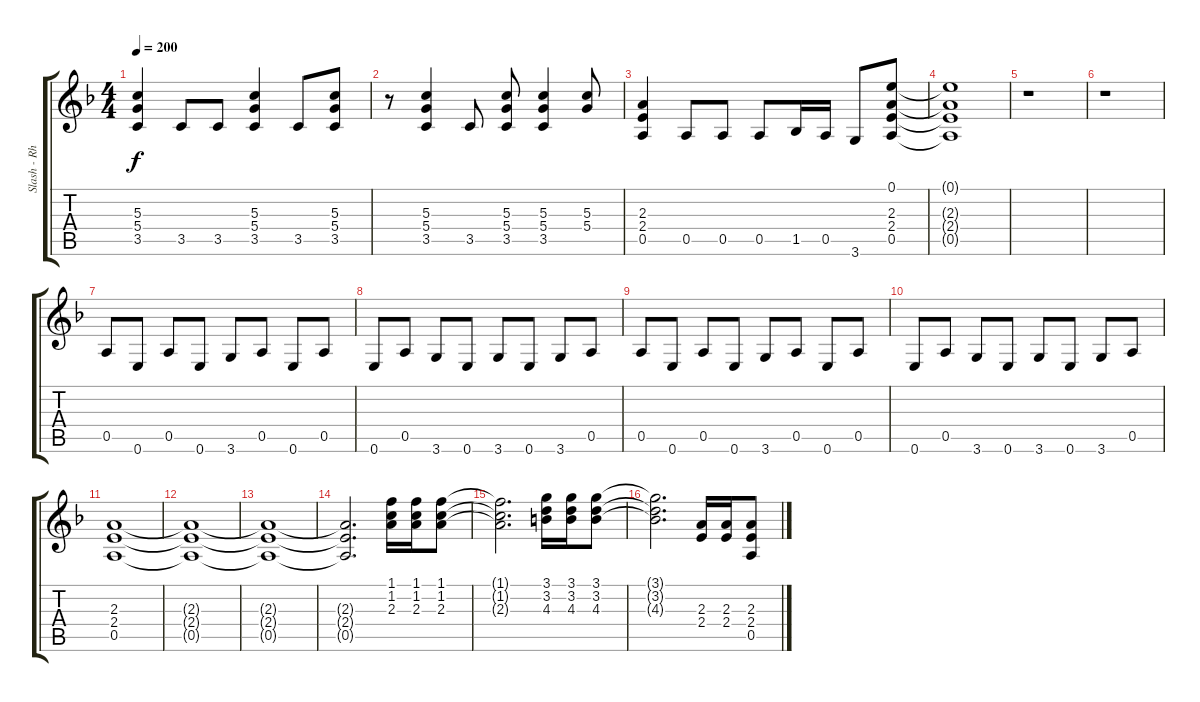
\track ("Slash - Rhythm Guitar" "Slash - Rh") {instrument distortionguitar}
\staff {score tabs}
\tuning (E4 B3 G3 D3 A2 E2) {hide}
\ts (4 4)
\tempo 200
\clef g2
\ks dminor
(5.3 5.4 3.5).4{dy f} 3.5.8 3.5.8 (5.3 5.4 3.5).4 3.5.8 (5.3 5.4 3.5).8 |
r.8 (5.3 5.4 3.5).4 3.5.8 (5.3 5.4 3.5).8 (5.3 5.4 3.5).4 (5.3 5.4).8 |
(2.3 2.4 0.5).4 0.5.8 0.5.8 0.5.8 1.5.16 0.5.16 3.6.8 (0.1 2.3 2.4 0.5).8 |
(0.1{t} 2.3{t} 2.4{t} 0.5{t}).1 |
r.1 |
r.1 |
0.5.8 0.6.8 0.5.8 0.6.8 3.6.8 0.5.8 0.6.8 0.5.8 |
0.6.8 0.5.8 3.6.8 0.6.8 3.6.8 0.6.8 3.6.8 0.5.8 |
0.5.8 0.6.8 0.5.8 0.6.8 3.6.8 0.5.8 0.6.8 0.5.8 |
0.6.8 0.5.8 3.6.8 0.6.8 3.6.8 0.6.8 3.6.8 0.5.8 |
(2.3 2.4 0.5).1 |
(2.3{t} 2.4{t} 0.5{t}).1 |
(2.3{t} 2.4{t} 0.5{t}).1 |
(2.3{t} 2.4{t} 0.5{t}).2{d} (1.1 1.2 2.3).16 (1.1 1.2 2.3).16 (1.1 1.2 2.3).8 |
(1.1{t} 1.2{t} 2.3{t}).2{d} (3.1 3.2 4.3).16 (3.1 3.2 4.3).16 (3.1 3.2 4.3).8 |
(3.1{t} 3.2{t} 4.3{t}).2{d} (2.3 2.4).16 (2.3 2.4).16 (2.3 2.4 0.5).8
